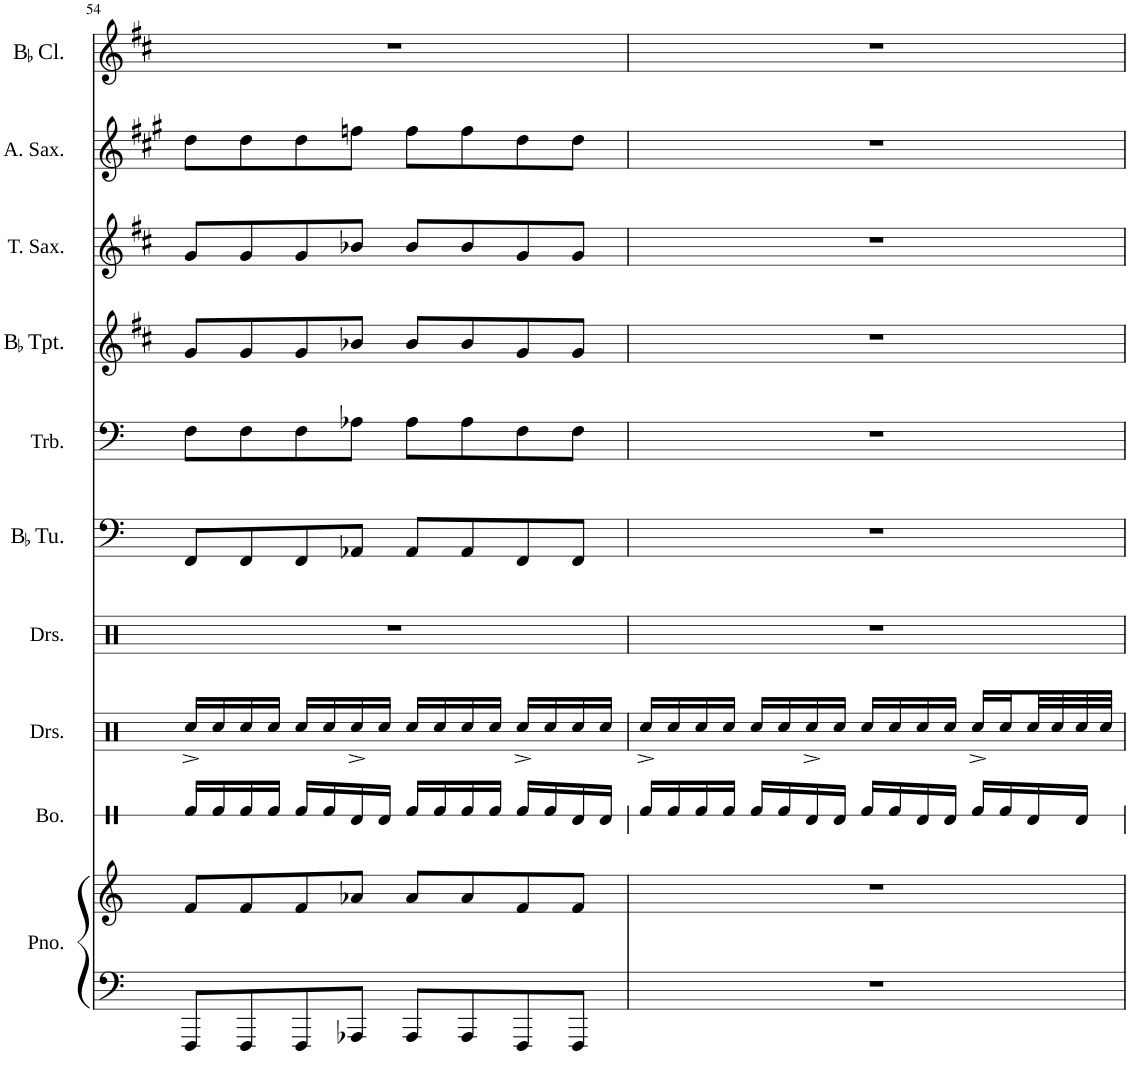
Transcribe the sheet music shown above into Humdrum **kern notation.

**kern	**kern	**kern	**kern	**kern	**kern	**kern	**kern	**kern	**kern	**kern
*part10	*part10	*part9	*part8	*part7	*part6	*part5	*part4	*part3	*part2	*part1
*staff11	*staff10	*staff9	*staff8	*staff7	*staff6	*staff5	*staff4	*staff3	*staff2	*staff1
*I"Piano	*	*I"Bongos	*I"Drumset	*I"Drumset	*I"BaccidentalFlat Tuba	*I"Trombone	*I"BaccidentalFlat Trumpet	*I"Tenor Saxophone	*I"Alto Saxophone	*I"BaccidentalFlat Clarinet
*I'Pno.	*	*I'Bo.	*I'Drs.	*I'Drs.	*I'BaccidentalFlat Tu.	*I'Trb.	*I'BaccidentalFlat Tpt.	*I'T. Sax.	*I'A. Sax.	*I'BaccidentalFlat Cl.
!!LO:PB:g=z
*clefF4	*clefG2	*clefX	*clefX	*clefX	*clefF4	*clefF4	*clefG2	*clefG2	*clefG2	*clefG2
*	*	*	*	*	*Trd4c7	*	*Trd1c2	*Trd8c14	*Trd5c9	*Trd1c2
*k[]	*k[]	*k[]	*k[]	*k[]	*k[]	*k[]	*k[f#c#]	*k[f#c#]	*k[f#c#g#]	*k[f#c#]
*M4/4	*M4/4	*M4/4	*M4/4	*M4/4	*M4/4	*M4/4	*M4/4	*M4/4	*M4/4	*M4/4
=54	=54	=54	=54	=54	=54	=54	=54	=54	=54	=54
8FFF/L	8f/L	16Rf/LL	16Rcc^/LL	1r	8FF/L	8F\L	8g/L	8g/L	8dd\L	1r
.	.	16Rf/	16Rcc/	.	.	.	.	.	.	.
8FFF/	8f/	16Rf/	16Rcc/	.	8FF/	8F\	8g/	8g/	8dd\	.
.	.	16Rf/JJ	16Rcc/JJ	.	.	.	.	.	.	.
8FFF/	8f/	16Rf/LL	16Rcc/LL	.	8FF/	8F\	8g/	8g/	8dd\	.
.	.	16Rf/	16Rcc/	.	.	.	.	.	.	.
8AAA-X/J	8a-X/J	16Rd/	16Rcc^/	.	8AA-X/J	8A-X\J	8b-X/J	8b-X/J	8ffn\J	.
.	.	16Rd/JJ	16Rcc/JJ	.	.	.	.	.	.	.
8AAA-/L	8a-/L	16Rf/LL	16Rcc/LL	.	8AA-/L	8A-\L	8b-/L	8b-/L	8ff\L	.
.	.	16Rf/	16Rcc/	.	.	.	.	.	.	.
8AAA-/	8a-/	16Rf/	16Rcc/	.	8AA-/	8A-\	8b-/	8b-/	8ff\	.
.	.	16Rf/JJ	16Rcc/JJ	.	.	.	.	.	.	.
8FFF/	8f/	16Rf/LL	16Rcc^/LL	.	8FF/	8F\	8g/	8g/	8dd\	.
.	.	16Rf/	16Rcc/	.	.	.	.	.	.	.
8FFF/J	8f/J	16Rd/	16Rcc/	.	8FF/J	8F\J	8g/J	8g/J	8dd\J	.
.	.	16Rd/JJ	16Rcc/JJ	.	.	.	.	.	.	.
=55	=55	=55	=55	=55	=55	=55	=55	=55	=55	=55
1r	1r	16Rf/LL	16Rcc^/LL	1r	1r	1r	1r	1r	1r	1r
.	.	16Rf/	16Rcc/	.	.	.	.	.	.	.
.	.	16Rf/	16Rcc/	.	.	.	.	.	.	.
.	.	16Rf/JJ	16Rcc/JJ	.	.	.	.	.	.	.
.	.	16Rf/LL	16Rcc/LL	.	.	.	.	.	.	.
.	.	16Rf/	16Rcc/	.	.	.	.	.	.	.
.	.	16Rd/	16Rcc^/	.	.	.	.	.	.	.
.	.	16Rd/JJ	16Rcc/JJ	.	.	.	.	.	.	.
.	.	16Rf/LL	16Rcc/LL	.	.	.	.	.	.	.
.	.	16Rf/	16Rcc/	.	.	.	.	.	.	.
.	.	16Rd/	16Rcc/	.	.	.	.	.	.	.
.	.	16Rd/JJ	16Rcc/JJ	.	.	.	.	.	.	.
.	.	16Rf/LL	16Rcc^/LL	.	.	.	.	.	.	.
.	.	16Rf/	16Rcc/	.	.	.	.	.	.	.
.	.	16Rd/	32Rcc/L	.	.	.	.	.	.	.
.	.	.	32Rcc/	.	.	.	.	.	.	.
.	.	16Rd/JJ	32Rcc/	.	.	.	.	.	.	.
.	.	.	32Rcc/JJJ	.	.	.	.	.	.	.
=	=	=	=	=	=	=	=	=	=	=
*-	*-	*-	*-	*-	*-	*-	*-	*-	*-	*-
